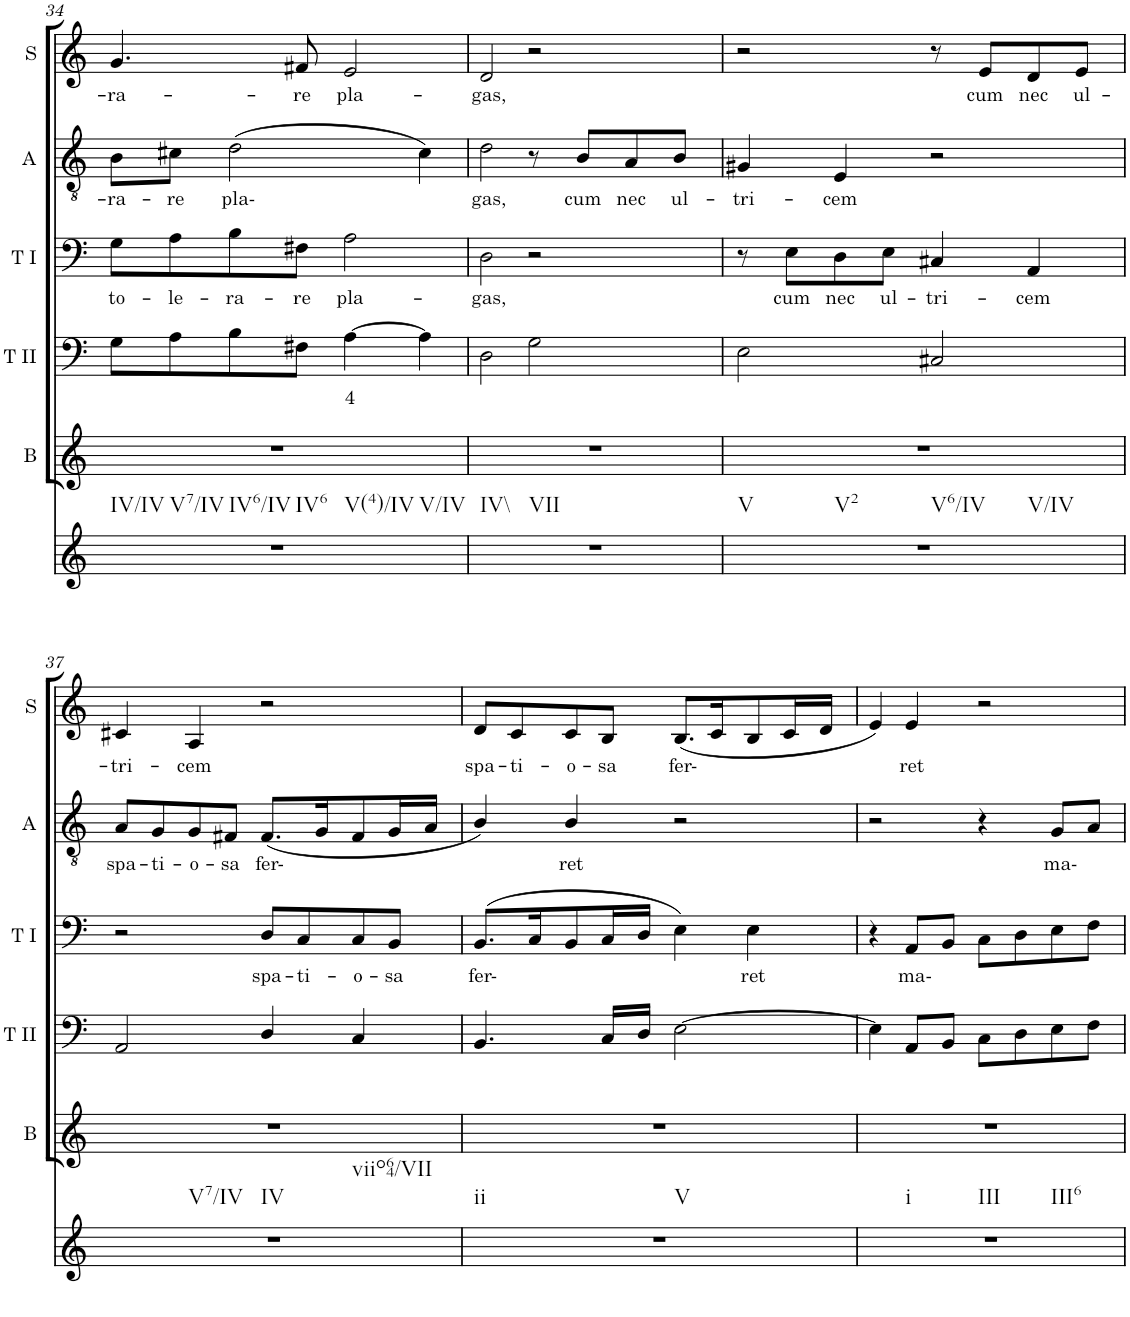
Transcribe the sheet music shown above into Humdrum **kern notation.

**kern	**kern	**kern	**text	**kern	**text	**kern	**text	**kern	**text
*part6	*part5	*part4	*part4	*part3	*part3	*part2	*part2	*part1	*part1
*staff6	*staff5	*staff4	*staff4	*staff3	*staff3	*staff2	*staff2	*staff1	*staff1
*I"Continuo	*I"Bass	*I"Tenor II	*	*I"Tenor I	*	*I"Alto	*	*I"Soprano	*
*	*I'B	*I'T II	*	*I'T I	*	*I'A	*	*I'S	*
!!LO:PB:g=z
*clefG2	*clefG2	*clefG2	*	*clefG2	*	*clefF4	*	*clefF4	*
*k[]	*k[]	*k[]	*	*k[]	*	*k[]	*	*k[]	*
*M2/2	*M2/2	*M2/2	*	*M2/2	*	*M2/2	*	*M2/2	*
*met(c|)	*met(c|)	*met(c|)	*	*met(c|)	*	*met(c|)	*	*met(c|)	*
=34	=34	=34	=34	=34	=34	=34	=34	=34	=34
!LO:TX:b:t=IV/IV	!	!	!	!	!	!	!	!	!
!LO:TX:b:t=V7/IV	!	!	!	!	!	!	!	!	!
!LO:TX:b:t=IV6/IV	!	!	!	!	!	!	!	!	!
!LO:TX:b:t=IV6	!	!	!	!	!	!	!	!	!
!LO:TX:b:t=V(4)/IV	!	!	!	!	!	!	!	!	!
!LO:TX:b:t=V/IV	!	!	!	!	!	!	!	!	!
!	!	!	!	!	!LO:LY:b	!	!LO:LY:b	!	!LO:LY:b
1r	1r	8G\L	.	8G\L	to-	8B\L	ra-	4.g/	ra-
!	!	!	!	!	!LO:LY:b	!	!LO:LY:b	!	!
.	.	8A\	.	8A\	le-	8c#X\J	re	.	.
!	!	!	!	!	!LO:LY:b	!	!LO:LY:b	!	!
.	.	8B\	.	8B\	ra-	(2d\	pla-	.	.
!	!	!	!	!	!LO:LY:b	!	!	!	!LO:LY:b
.	.	8F#X\J	.	8F#X\J	re	.	.	8f#X/	re
!	!	!	!LO:LY:b	!	!LO:LY:b	!	!	!	!LO:LY:b
.	.	[4A\	4	2A\	pla-	.	.	2e/	pla-
.	.	4A\]	.	.	.	4c#\)	.	.	.
=35	=35	=35	=35	=35	=35	=35	=35	=35	=35
!LO:TX:b:t=IV\\	!	!	!	!	!	!	!	!	!
!LO:TX:b:t=VII	!	!	!	!	!	!	!	!	!
!	!	!	!	!	!LO:LY:b	!	!LO:LY:b	!	!LO:LY:b
1r	1r	2D\	.	2D\	gas,	2d\	gas,	2d/	gas,
.	.	2G\	.	2r	.	8r	.	2r	.
!	!	!	!	!	!	!	!LO:LY:b	!	!
.	.	.	.	.	.	8B/L	cum	.	.
!	!	!	!	!	!	!	!LO:LY:b	!	!
.	.	.	.	.	.	8A/	nec	.	.
!	!	!	!	!	!	!	!LO:LY:b	!	!
.	.	.	.	.	.	8B/J	ul-	.	.
=36	=36	=36	=36	=36	=36	=36	=36	=36	=36
!LO:TX:b:t=V	!	!	!	!	!	!	!	!	!
!LO:TX:b:t=V2	!	!	!	!	!	!	!	!	!
!LO:TX:b:t=V6/IV	!	!	!	!	!	!	!	!	!
!LO:TX:b:t=V/IV	!	!	!	!	!	!	!	!	!
!	!	!	!	!	!	!	!LO:LY:b	!	!
1r	1r	2E\	.	8r	.	4G#X/	tri-	2r	.
!	!	!	!	!	!LO:LY:b	!	!	!	!
.	.	.	.	8E\L	cum	.	.	.	.
!	!	!	!	!	!LO:LY:b	!	!LO:LY:b	!	!
.	.	.	.	8D\	nec	4E/	cem	.	.
!	!	!	!	!	!LO:LY:b	!	!	!	!
.	.	.	.	8E\J	ul-	.	.	.	.
!	!	!	!	!	!LO:LY:b	!	!	!	!
.	.	2C#X/	.	4C#X/	tri-	2r	.	8r	.
!	!	!	!	!	!	!	!	!	!LO:LY:b
.	.	.	.	.	.	.	.	8e/L	cum
!	!	!	!	!	!LO:LY:b	!	!	!	!LO:LY:b
.	.	.	.	4AA/	cem	.	.	8d/	nec
!	!	!	!	!	!	!	!	!	!LO:LY:b
.	.	.	.	.	.	.	.	8e/J	ul-
!!LO:LB:g=z
=37	=37	=37	=37	=37	=37	=37	=37	=37	=37
!LO:TX:b:t=V7/IV	!	!	!	!	!	!	!	!	!
!LO:TX:b:t=IV	!	!	!	!	!	!	!	!	!
!LO:TX:b:t=viio64/VII	!	!	!	!	!	!	!	!	!
!	!	!	!	!	!	!	!LO:LY:b	!	!LO:LY:b
1r	1r	2AA/	.	2r	.	8A/L	spa-	4c#X/	tri-
!	!	!	!	!	!	!	!LO:LY:b	!	!
.	.	.	.	.	.	8G/	ti-	.	.
!	!	!	!	!	!	!	!LO:LY:b	!	!LO:LY:b
.	.	.	.	.	.	8G/	o-	4A/	cem
!	!	!	!	!	!	!	!LO:LY:b	!	!
.	.	.	.	.	.	8F#X/J	sa	.	.
!	!	!	!	!	!LO:LY:b	!	!LO:LY:b	!	!
.	.	4D/	.	8D/L	spa-	(8.F#/L	fer-	2r	.
!	!	!	!	!	!LO:LY:b	!	!	!	!
.	.	.	.	8C/	ti-	.	.	.	.
.	.	.	.	.	.	16G/K	.	.	.
!	!	!	!	!	!LO:LY:b	!	!	!	!
.	.	4C/	.	8C/	o-	8F#/	.	.	.
!	!	!	!	!	!LO:LY:b	!	!	!	!
.	.	.	.	8BB/J	sa	16G/L	.	.	.
.	.	.	.	.	.	16A/JJ	.	.	.
=38	=38	=38	=38	=38	=38	=38	=38	=38	=38
!LO:TX:b:t=ii	!	!	!	!	!	!	!	!	!
!LO:TX:b:t=V	!	!	!	!	!	!	!	!	!
!	!	!	!	!	!LO:LY:b	!	!	!	!LO:LY:b
1r	1r	4.BB/	.	(8.BB/L	fer-	4B/)	.	8d/L	spa-
!	!	!	!	!	!	!	!	!	!LO:LY:b
.	.	.	.	.	.	.	.	8c/	ti-
.	.	.	.	16C/K	.	.	.	.	.
!	!	!	!	!	!	!	!LO:LY:b	!	!LO:LY:b
.	.	.	.	8BB/	.	4B/	ret	8c/	o-
!	!	!	!	!	!	!	!	!	!LO:LY:b
.	.	16C/LL	.	16C/L	.	.	.	8B/J	sa
.	.	16D/JJ	.	16D/JJ	.	.	.	.	.
!	!	!	!	!	!	!	!	!	!LO:LY:b
.	.	[2E\	.	4E\)	.	2r	.	(8.B/L	fer-
.	.	.	.	.	.	.	.	16c/K	.
!	!	!	!	!	!LO:LY:b	!	!	!	!
.	.	.	.	4E\	ret	.	.	8B/	.
.	.	.	.	.	.	.	.	16c/L	.
.	.	.	.	.	.	.	.	16d/JJ	.
=39	=39	=39	=39	=39	=39	=39	=39	=39	=39
!LO:TX:b:t=i	!	!	!	!	!	!	!	!	!
!LO:TX:b:t=III	!	!	!	!	!	!	!	!	!
!LO:TX:b:t=III6	!	!	!	!	!	!	!	!	!
1r	1r	4E\]	.	4r	.	2r	.	4e/)	.
!	!	!	!	!	!LO:LY:b	!	!	!	!LO:LY:b
.	.	8AA/L	.	8AA/L	ma-	.	.	4e/	ret
.	.	8BB/J	.	8BB/J	.	.	.	.	.
.	.	8C\L	.	8C\L	.	4r	.	2r	.
.	.	8D\	.	8D\	.	.	.	.	.
!	!	!	!	!	!	!	!LO:LY:b	!	!
.	.	8E\	.	8E\	.	8G/L	ma-	.	.
.	.	8F\J	.	8F\J	.	8A/J	.	.	.
=	=	=	=	=	=	=	=	=	=
*-	*-	*-	*-	*-	*-	*-	*-	*-	*-
